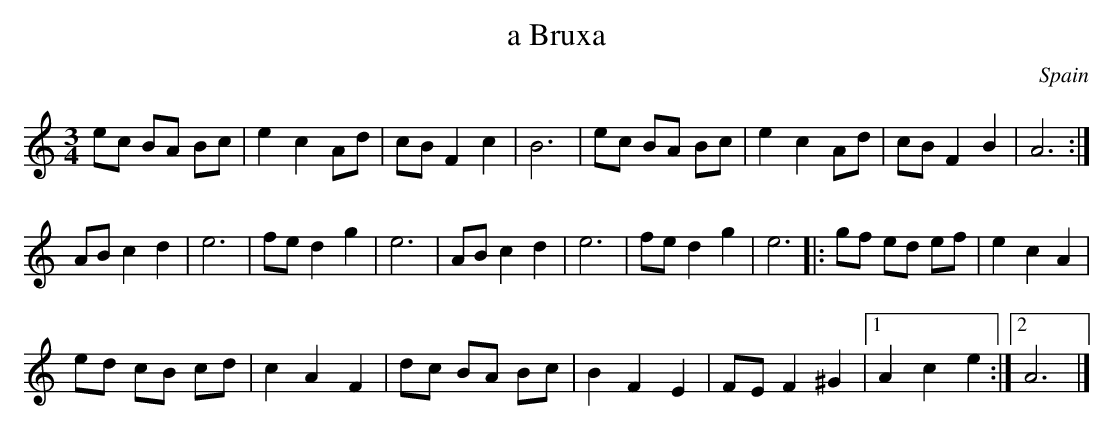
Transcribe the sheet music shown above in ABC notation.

X:1
T:a Bruxa
M:3/4
O:Spain
K:A minor
ec BA Bc | e2c2 Ad | cB F2c2 | B6 |\
ec BA Bc | e2c2 Ad | cB F2B2 | A6 :|
AB c2d2 | e6 | fe d2g2 | e6 | \
AB c2d2 | e6 | fe d2g2 | e6  \
|:gf ed ef | e2c2A2 |
ed cB cd | c2A2F2 |\
dc BA Bc | B2F2E2 | FE F2^G2 |1A2c2e2:|2A6|]
